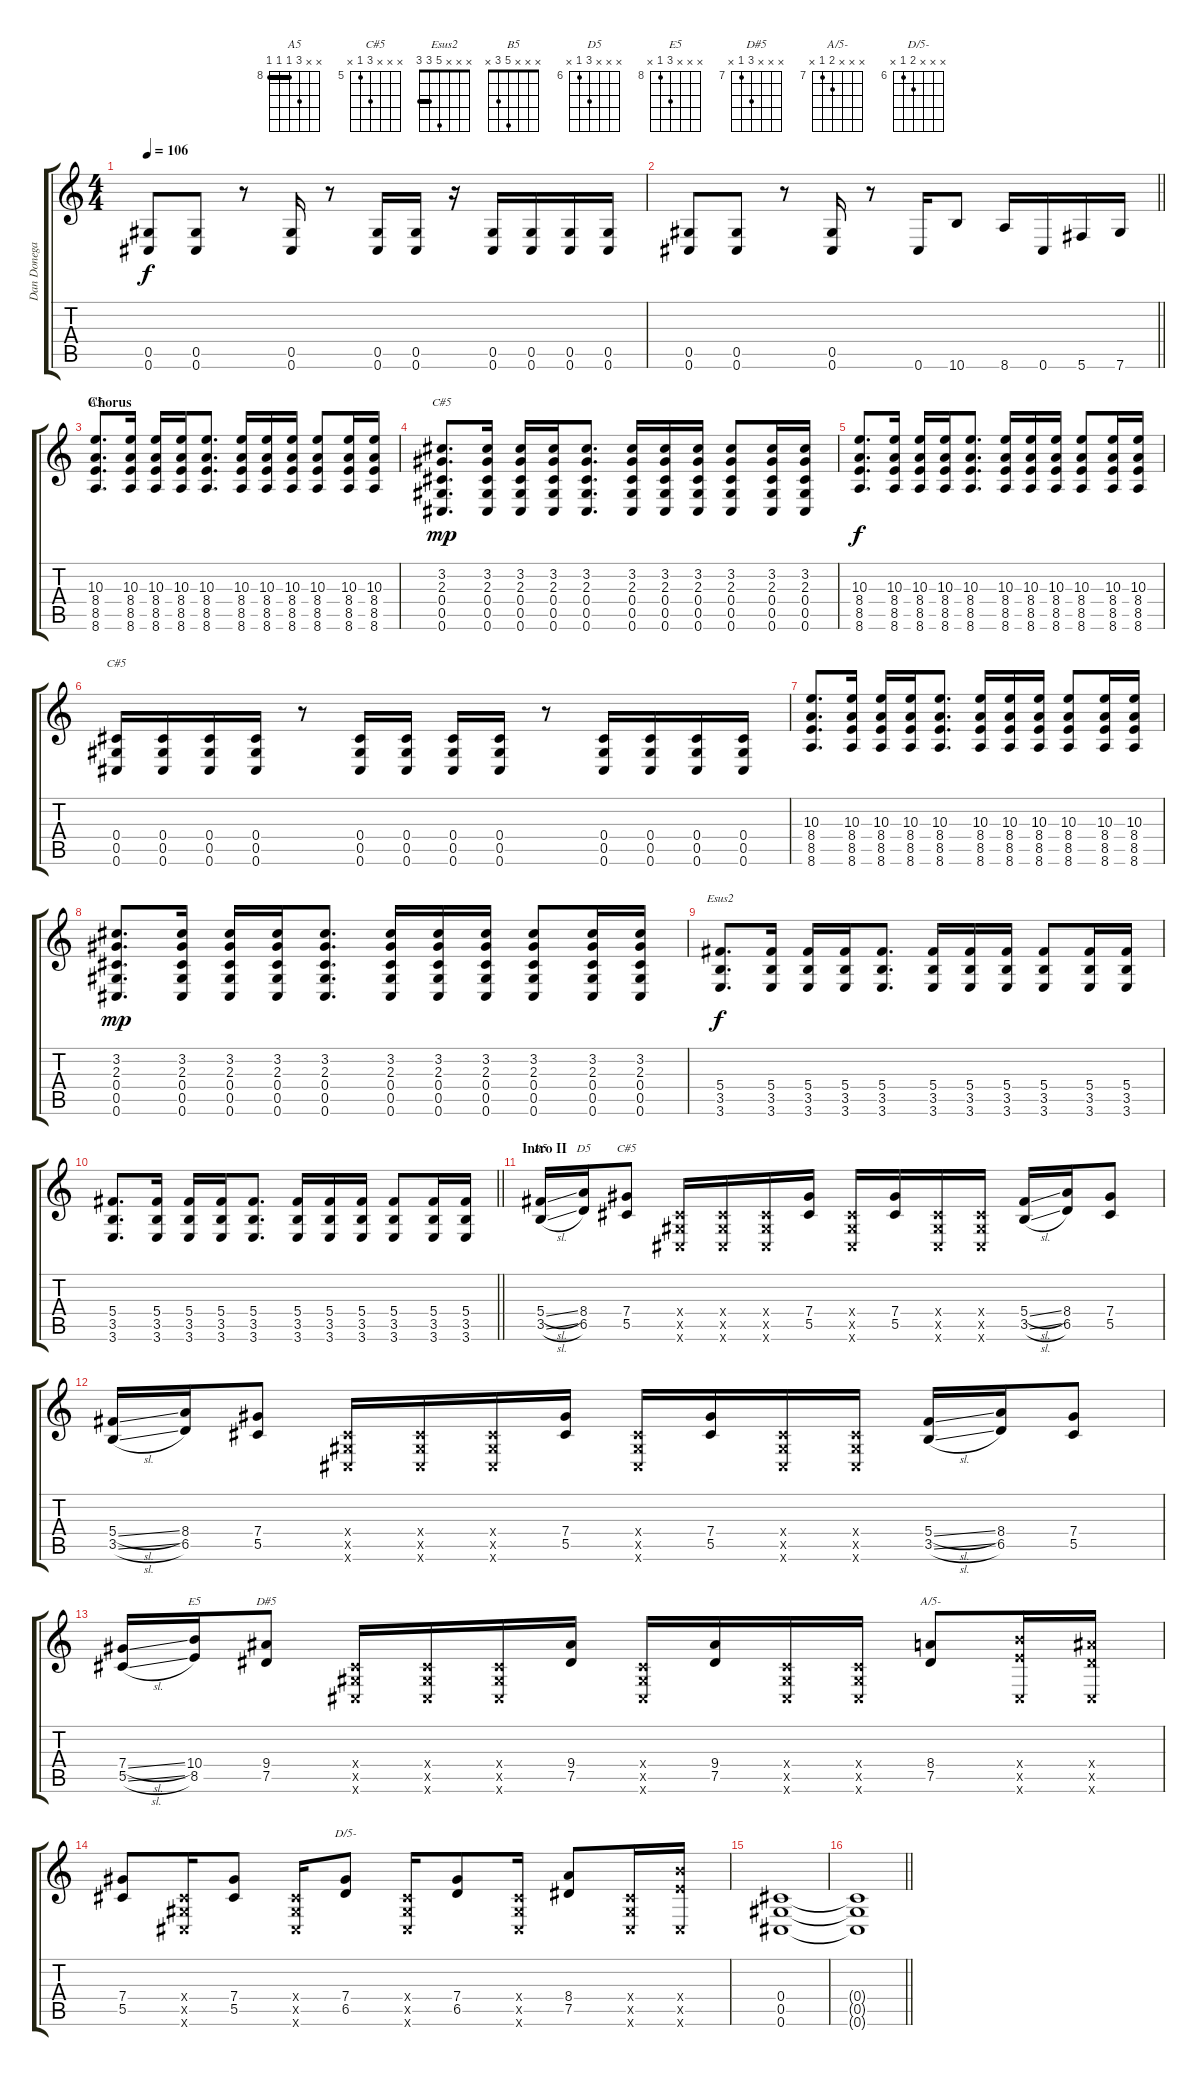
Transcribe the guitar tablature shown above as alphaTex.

\track ("Dan Donegan" "Dan Donega") {instrument distortionguitar}
\staff {score tabs}
\tuning (Eb4 Bb3 Gb3 Db3 Ab2 Db2) {hide}
\chord ("A5" x x 10 8 8 8) {firstfret 8 barre 8}
\chord ("C#5" x 3 2 0 0 0)
\chord ("C#5" x x x 0 0 0)
\chord ("Esus2" x x x 5 3 3) {barre 3}
\chord ("B5" x x x 5 3 x)
\chord ("D5" x x x 8 6 x) {firstfret 6}
\chord ("C#5" x x x 7 5 x) {firstfret 5}
\chord ("E5" x x x 10 8 x) {firstfret 8}
\chord ("D#5" x x x 9 7 x) {firstfret 7}
\chord ("A/5-" x x x 8 7 x) {firstfret 7}
\chord ("D/5-" x x x 7 6 x) {firstfret 6}
\ts (4 4)
\tempo 106
\clef g2
\ks c
(0.5 0.6).8{dy f} (0.5 0.6).8 r.8 (0.5 0.6).16 r.8 (0.5 0.6).16 (0.5 0.6).16 r.16 (0.5 0.6).16 (0.5 0.6).16 (0.5 0.6).16 (0.5 0.6).16 |
\barLineRight lightlight
(0.5 0.6).8 (0.5 0.6).8 r.8 (0.5 0.6).16 r.8 0.6.16 10.6.8 8.6.16 0.6.16 5.6.16 7.6.16 |
\section ("" "Chorus")
(10.3 8.4 8.5 8.6).8{d ch "A5"} (10.3 8.4 8.5 8.6).16 (10.3 8.4 8.5 8.6).16 (10.3 8.4 8.5 8.6).16 (10.3 8.4 8.5 8.6).8{d} (10.3 8.4 8.5 8.6).16 (10.3 8.4 8.5 8.6).16 (10.3 8.4 8.5 8.6).16 (10.3 8.4 8.5 8.6).8 (10.3 8.4 8.5 8.6).16 (10.3 8.4 8.5 8.6).16 |
(3.2 2.3 0.4 0.5 0.6).8{d ch "C#5" dy mp} (3.2 2.3 0.4 0.5 0.6).16 (3.2 2.3 0.4 0.5 0.6).16 (3.2 2.3 0.4 0.5 0.6).16 (3.2 2.3 0.4 0.5 0.6).8{d} (3.2 2.3 0.4 0.5 0.6).16 (3.2 2.3 0.4 0.5 0.6).16 (3.2 2.3 0.4 0.5 0.6).16 (3.2 2.3 0.4 0.5 0.6).8 (3.2 2.3 0.4 0.5 0.6).16 (3.2 2.3 0.4 0.5 0.6).16 |
(10.3 8.4 8.5 8.6).8{d dy f} (10.3 8.4 8.5 8.6).16 (10.3 8.4 8.5 8.6).16 (10.3 8.4 8.5 8.6).16 (10.3 8.4 8.5 8.6).8{d} (10.3 8.4 8.5 8.6).16 (10.3 8.4 8.5 8.6).16 (10.3 8.4 8.5 8.6).16 (10.3 8.4 8.5 8.6).8 (10.3 8.4 8.5 8.6).16 (10.3 8.4 8.5 8.6).16 |
(0.4 0.5 0.6).16{ch "C#5"} (0.4 0.5 0.6).16 (0.4 0.5 0.6).16 (0.4 0.5 0.6).16 r.8 (0.4 0.5 0.6).16 (0.4 0.5 0.6).16 (0.4 0.5 0.6).16 (0.4 0.5 0.6).16 r.8 (0.4 0.5 0.6).16 (0.4 0.5 0.6).16 (0.4 0.5 0.6).16 (0.4 0.5 0.6).16 |
(10.3 8.4 8.5 8.6).8{d} (10.3 8.4 8.5 8.6).16 (10.3 8.4 8.5 8.6).16 (10.3 8.4 8.5 8.6).16 (10.3 8.4 8.5 8.6).8{d} (10.3 8.4 8.5 8.6).16 (10.3 8.4 8.5 8.6).16 (10.3 8.4 8.5 8.6).16 (10.3 8.4 8.5 8.6).8 (10.3 8.4 8.5 8.6).16 (10.3 8.4 8.5 8.6).16 |
(3.2 2.3 0.4 0.5 0.6).8{d dy mp} (3.2 2.3 0.4 0.5 0.6).16 (3.2 2.3 0.4 0.5 0.6).16 (3.2 2.3 0.4 0.5 0.6).16 (3.2 2.3 0.4 0.5 0.6).8{d} (3.2 2.3 0.4 0.5 0.6).16 (3.2 2.3 0.4 0.5 0.6).16 (3.2 2.3 0.4 0.5 0.6).16 (3.2 2.3 0.4 0.5 0.6).8 (3.2 2.3 0.4 0.5 0.6).16 (3.2 2.3 0.4 0.5 0.6).16 |
(5.4 3.5 3.6).8{d ch "Esus2" dy f} (5.4 3.5 3.6).16 (5.4 3.5 3.6).16 (5.4 3.5 3.6).16 (5.4 3.5 3.6).8{d} (5.4 3.5 3.6).16 (5.4 3.5 3.6).16 (5.4 3.5 3.6).16 (5.4 3.5 3.6).8 (5.4 3.5 3.6).16 (5.4 3.5 3.6).16 |
\barLineRight lightlight
(5.4 3.5 3.6).8{d} (5.4 3.5 3.6).16 (5.4 3.5 3.6).16 (5.4 3.5 3.6).16 (5.4 3.5 3.6).8{d} (5.4 3.5 3.6).16 (5.4 3.5 3.6).16 (5.4 3.5 3.6).16 (5.4 3.5 3.6).8 (5.4 3.5 3.6).16 (5.4 3.5 3.6).16 |
\section ("" "Intro II")
(5.4{sl} 3.5{sl}).16{ch "B5"} (8.4 6.5).16{ch "D5"} (7.4 5.5).8{ch "C#5"} (0.4{x} 0.5{x} 0.6{x}).16 (0.4{x} 0.5{x} 0.6{x}).16 (0.4{x} 0.5{x} 0.6{x}).16 (7.4 5.5).16 (0.4{x} 0.5{x} 0.6{x}).16 (7.4 5.5).16 (0.4{x} 0.5{x} 0.6{x}).16 (0.4{x} 0.5{x} 0.6{x}).16 (5.4{sl} 3.5{sl}).16 (8.4 6.5).16 (7.4 5.5).8 |
(5.4{sl} 3.5{sl}).16 (8.4 6.5).16 (7.4 5.5).8 (0.4{x} 0.5{x} 0.6{x}).16 (0.4{x} 0.5{x} 0.6{x}).16 (0.4{x} 0.5{x} 0.6{x}).16 (7.4 5.5).16 (0.4{x} 0.5{x} 0.6{x}).16 (7.4 5.5).16 (0.4{x} 0.5{x} 0.6{x}).16 (0.4{x} 0.5{x} 0.6{x}).16 (5.4{sl} 3.5{sl}).16 (8.4 6.5).16 (7.4 5.5).8 |
(7.4{sl} 5.5{sl}).16 (10.4 8.5).16{ch "E5"} (9.4 7.5).8{ch "D#5"} (0.4{x} 0.5{x} 0.6{x}).16 (0.4{x} 0.5{x} 0.6{x}).16 (0.4{x} 0.5{x} 0.6{x}).16 (9.4 7.5).16 (0.4{x} 0.5{x} 0.6{x}).16 (9.4 7.5).16 (0.4{x} 0.5{x} 0.6{x}).16 (0.4{x} 0.5{x} 0.6{x}).16 (8.4 7.5).8{ch "A/5-"} (10.4{x} 8.5{x} 0.6{x}).16 (9.4{x} 7.5{x} 0.6{x}).16 |
(7.4 5.5).8 (0.4{x} 0.5{x} 0.6{x}).16 (7.4 5.5).8 (0.4{x} 0.5{x} 0.6{x}).16 (7.4 6.5).8{ch "D/5-"} (0.4{x} 0.5{x} 0.6{x}).16 (7.4 6.5).8 (0.4{x} 0.5{x} 0.6{x}).16 (8.4 7.5).8 (0.4{x} 0.5{x} 0.6{x}).16 (10.4{x} 8.5{x} 0.6{x}).16 |
(0.4 0.5 0.6).1 |
\barLineRight lightlight
(0.4{t} 0.5{t} 0.6{t}).1
